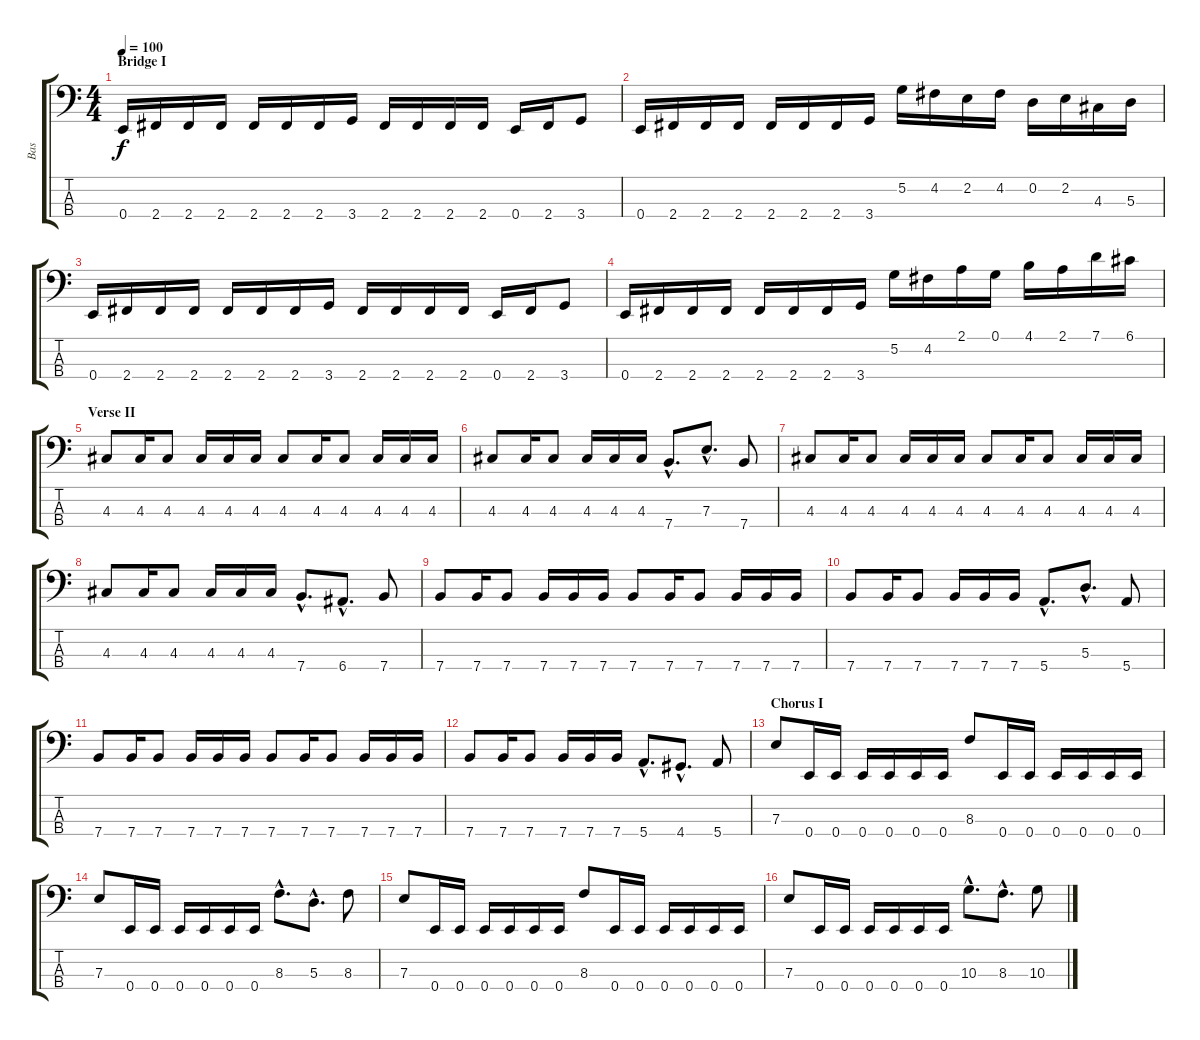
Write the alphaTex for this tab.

\track ("Bas" "Bas") {instrument electricbassfinger}
\staff {score tabs}
\tuning (G2 D2 A1 E1) {hide}
\ts (4 4)
\section ("" "Bridge I")
\tempo 100
\clef f4
\ks c
0.4.16{dy f instrument electricbassfinger} 2.4.16 2.4.16 2.4.16 2.4.16 2.4.16 2.4.16 3.4.16 2.4.16 2.4.16 2.4.16 2.4.16 0.4.16 2.4.16 3.4.8 |
0.4.16{instrument electricbassfinger} 2.4.16 2.4.16 2.4.16 2.4.16 2.4.16 2.4.16 3.4.16 5.2.16 4.2.16 2.2.16 4.2.16 0.2.16 2.2.16 4.3.16 5.3.16 |
0.4.16{instrument electricbassfinger} 2.4.16 2.4.16 2.4.16 2.4.16 2.4.16 2.4.16 3.4.16 2.4.16 2.4.16 2.4.16 2.4.16 0.4.16 2.4.16 3.4.8 |
0.4.16{instrument electricbassfinger} 2.4.16 2.4.16 2.4.16 2.4.16 2.4.16 2.4.16 3.4.16 5.2.16 4.2.16 2.1.16 0.1.16 4.1.16 2.1.16 7.1.16 6.1.16 |
\section ("" "Verse II")
4.3.8{instrument electricbassfinger} 4.3.16 4.3.8{instrument electricbassfinger} 4.3.16 4.3.16 4.3.16 4.3.8{instrument electricbassfinger} 4.3.16 4.3.8{instrument electricbassfinger} 4.3.16 4.3.16 4.3.16 |
4.3.8{instrument electricbassfinger} 4.3.16 4.3.8{instrument electricbassfinger} 4.3.16 4.3.16 4.3.16 7.4{hac}.8{d} 7.3{hac}.8{d} 7.4.8 |
4.3.8{instrument electricbassfinger} 4.3.16 4.3.8{instrument electricbassfinger} 4.3.16 4.3.16 4.3.16 4.3.8{instrument electricbassfinger} 4.3.16 4.3.8{instrument electricbassfinger} 4.3.16 4.3.16 4.3.16 |
4.3.8{instrument electricbassfinger} 4.3.16 4.3.8{instrument electricbassfinger} 4.3.16 4.3.16 4.3.16 7.4{hac}.8{d} 6.4{hac}.8{d} 7.4.8 |
7.4.8{instrument electricbassfinger} 7.4.16 7.4.8 7.4.16 7.4.16 7.4.16 7.4.8 7.4.16 7.4.8 7.4.16 7.4.16 7.4.16 |
7.4.8 7.4.16 7.4.8 7.4.16 7.4.16 7.4.16 5.4{hac}.8{d} 5.3{hac}.8{d} 5.4.8 |
7.4.8{instrument electricbassfinger} 7.4.16 7.4.8 7.4.16 7.4.16 7.4.16 7.4.8 7.4.16 7.4.8 7.4.16 7.4.16 7.4.16 |
7.4.8 7.4.16 7.4.8 7.4.16 7.4.16 7.4.16 5.4{hac}.8{d} 4.4{hac}.8{d} 5.4.8 |
\section ("" "Chorus I")
7.3.8{instrument electricbassfinger} 0.4.16 0.4.16 0.4.16 0.4.16 0.4.16 0.4.16 8.3.8 0.4.16 0.4.16 0.4.16 0.4.16 0.4.16 0.4.16 |
7.3.8{instrument electricbassfinger} 0.4.16 0.4.16 0.4.16 0.4.16 0.4.16 0.4.16 8.3{hac}.8{d} 5.3{hac}.8{d} 8.3.8 |
7.3.8{instrument electricbassfinger} 0.4.16 0.4.16 0.4.16 0.4.16 0.4.16 0.4.16 8.3.8 0.4.16 0.4.16 0.4.16 0.4.16 0.4.16 0.4.16 |
7.3.8{instrument electricbassfinger} 0.4.16 0.4.16 0.4.16 0.4.16 0.4.16 0.4.16 10.3{hac}.8{d} 8.3{hac}.8{d} 10.3.8
